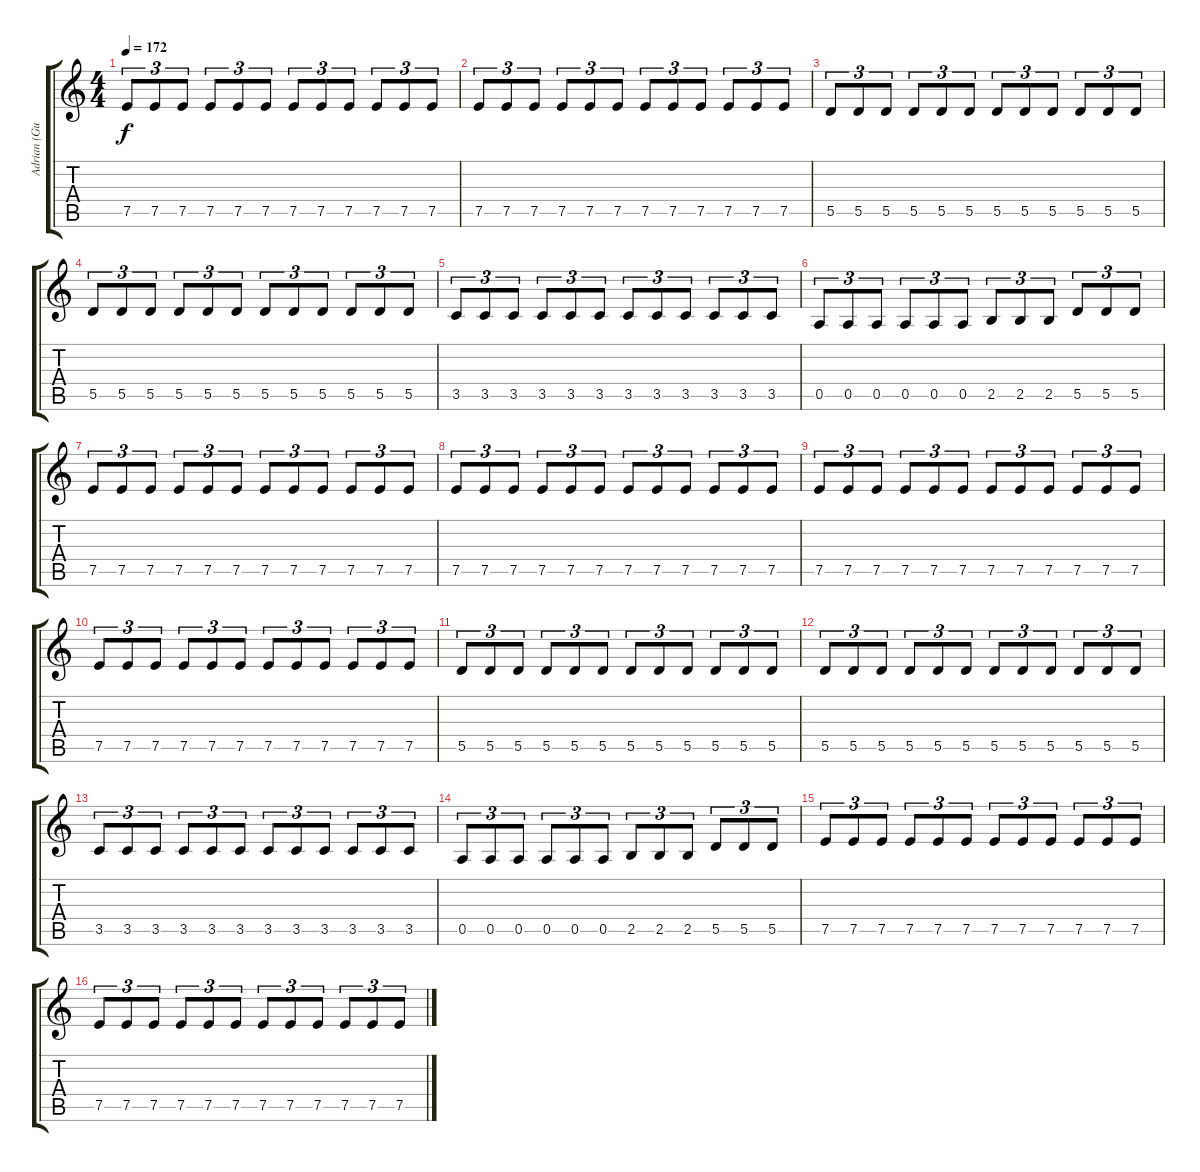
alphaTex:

\track ("Adrian (Guitar)" "Adrian (Gu") {instrument distortionguitar}
\staff {score tabs}
\tuning (E4 B3 G3 D3 A2 E2) {hide}
\ts (4 4)
\tempo 172
\clef g2
\ks c
7.5.8{tu (3 2) dy f} 7.5.8{tu (3 2)} 7.5.8{tu (3 2)} 7.5.8{tu (3 2)} 7.5.8{tu (3 2)} 7.5.8{tu (3 2)} 7.5.8{tu (3 2)} 7.5.8{tu (3 2)} 7.5.8{tu (3 2)} 7.5.8{tu (3 2)} 7.5.8{tu (3 2)} 7.5.8{tu (3 2)} |
7.5.8{tu (3 2)} 7.5.8{tu (3 2)} 7.5.8{tu (3 2)} 7.5.8{tu (3 2)} 7.5.8{tu (3 2)} 7.5.8{tu (3 2)} 7.5.8{tu (3 2)} 7.5.8{tu (3 2)} 7.5.8{tu (3 2)} 7.5.8{tu (3 2)} 7.5.8{tu (3 2)} 7.5.8{tu (3 2)} |
5.5.8{tu (3 2)} 5.5.8{tu (3 2)} 5.5.8{tu (3 2)} 5.5.8{tu (3 2)} 5.5.8{tu (3 2)} 5.5.8{tu (3 2)} 5.5.8{tu (3 2)} 5.5.8{tu (3 2)} 5.5.8{tu (3 2)} 5.5.8{tu (3 2)} 5.5.8{tu (3 2)} 5.5.8{tu (3 2)} |
5.5.8{tu (3 2)} 5.5.8{tu (3 2)} 5.5.8{tu (3 2)} 5.5.8{tu (3 2)} 5.5.8{tu (3 2)} 5.5.8{tu (3 2)} 5.5.8{tu (3 2)} 5.5.8{tu (3 2)} 5.5.8{tu (3 2)} 5.5.8{tu (3 2)} 5.5.8{tu (3 2)} 5.5.8{tu (3 2)} |
3.5.8{tu (3 2)} 3.5.8{tu (3 2)} 3.5.8{tu (3 2)} 3.5.8{tu (3 2)} 3.5.8{tu (3 2)} 3.5.8{tu (3 2)} 3.5.8{tu (3 2)} 3.5.8{tu (3 2)} 3.5.8{tu (3 2)} 3.5.8{tu (3 2)} 3.5.8{tu (3 2)} 3.5.8{tu (3 2)} |
0.5.8{tu (3 2)} 0.5.8{tu (3 2)} 0.5.8{tu (3 2)} 0.5.8{tu (3 2)} 0.5.8{tu (3 2)} 0.5.8{tu (3 2)} 2.5.8{tu (3 2)} 2.5.8{tu (3 2)} 2.5.8{tu (3 2)} 5.5.8{tu (3 2)} 5.5.8{tu (3 2)} 5.5.8{tu (3 2)} |
7.5.8{tu (3 2)} 7.5.8{tu (3 2)} 7.5.8{tu (3 2)} 7.5.8{tu (3 2)} 7.5.8{tu (3 2)} 7.5.8{tu (3 2)} 7.5.8{tu (3 2)} 7.5.8{tu (3 2)} 7.5.8{tu (3 2)} 7.5.8{tu (3 2)} 7.5.8{tu (3 2)} 7.5.8{tu (3 2)} |
7.5.8{tu (3 2)} 7.5.8{tu (3 2)} 7.5.8{tu (3 2)} 7.5.8{tu (3 2)} 7.5.8{tu (3 2)} 7.5.8{tu (3 2)} 7.5.8{tu (3 2)} 7.5.8{tu (3 2)} 7.5.8{tu (3 2)} 7.5.8{tu (3 2)} 7.5.8{tu (3 2)} 7.5.8{tu (3 2)} |
7.5.8{tu (3 2)} 7.5.8{tu (3 2)} 7.5.8{tu (3 2)} 7.5.8{tu (3 2)} 7.5.8{tu (3 2)} 7.5.8{tu (3 2)} 7.5.8{tu (3 2)} 7.5.8{tu (3 2)} 7.5.8{tu (3 2)} 7.5.8{tu (3 2)} 7.5.8{tu (3 2)} 7.5.8{tu (3 2)} |
7.5.8{tu (3 2)} 7.5.8{tu (3 2)} 7.5.8{tu (3 2)} 7.5.8{tu (3 2)} 7.5.8{tu (3 2)} 7.5.8{tu (3 2)} 7.5.8{tu (3 2)} 7.5.8{tu (3 2)} 7.5.8{tu (3 2)} 7.5.8{tu (3 2)} 7.5.8{tu (3 2)} 7.5.8{tu (3 2)} |
5.5.8{tu (3 2)} 5.5.8{tu (3 2)} 5.5.8{tu (3 2)} 5.5.8{tu (3 2)} 5.5.8{tu (3 2)} 5.5.8{tu (3 2)} 5.5.8{tu (3 2)} 5.5.8{tu (3 2)} 5.5.8{tu (3 2)} 5.5.8{tu (3 2)} 5.5.8{tu (3 2)} 5.5.8{tu (3 2)} |
5.5.8{tu (3 2)} 5.5.8{tu (3 2)} 5.5.8{tu (3 2)} 5.5.8{tu (3 2)} 5.5.8{tu (3 2)} 5.5.8{tu (3 2)} 5.5.8{tu (3 2)} 5.5.8{tu (3 2)} 5.5.8{tu (3 2)} 5.5.8{tu (3 2)} 5.5.8{tu (3 2)} 5.5.8{tu (3 2)} |
3.5.8{tu (3 2)} 3.5.8{tu (3 2)} 3.5.8{tu (3 2)} 3.5.8{tu (3 2)} 3.5.8{tu (3 2)} 3.5.8{tu (3 2)} 3.5.8{tu (3 2)} 3.5.8{tu (3 2)} 3.5.8{tu (3 2)} 3.5.8{tu (3 2)} 3.5.8{tu (3 2)} 3.5.8{tu (3 2)} |
0.5.8{tu (3 2)} 0.5.8{tu (3 2)} 0.5.8{tu (3 2)} 0.5.8{tu (3 2)} 0.5.8{tu (3 2)} 0.5.8{tu (3 2)} 2.5.8{tu (3 2)} 2.5.8{tu (3 2)} 2.5.8{tu (3 2)} 5.5.8{tu (3 2)} 5.5.8{tu (3 2)} 5.5.8{tu (3 2)} |
7.5.8{tu (3 2)} 7.5.8{tu (3 2)} 7.5.8{tu (3 2)} 7.5.8{tu (3 2)} 7.5.8{tu (3 2)} 7.5.8{tu (3 2)} 7.5.8{tu (3 2)} 7.5.8{tu (3 2)} 7.5.8{tu (3 2)} 7.5.8{tu (3 2)} 7.5.8{tu (3 2)} 7.5.8{tu (3 2)} |
7.5.8{tu (3 2)} 7.5.8{tu (3 2)} 7.5.8{tu (3 2)} 7.5.8{tu (3 2)} 7.5.8{tu (3 2)} 7.5.8{tu (3 2)} 7.5.8{tu (3 2)} 7.5.8{tu (3 2)} 7.5.8{tu (3 2)} 7.5.8{tu (3 2)} 7.5.8{tu (3 2)} 7.5.8{tu (3 2)}
